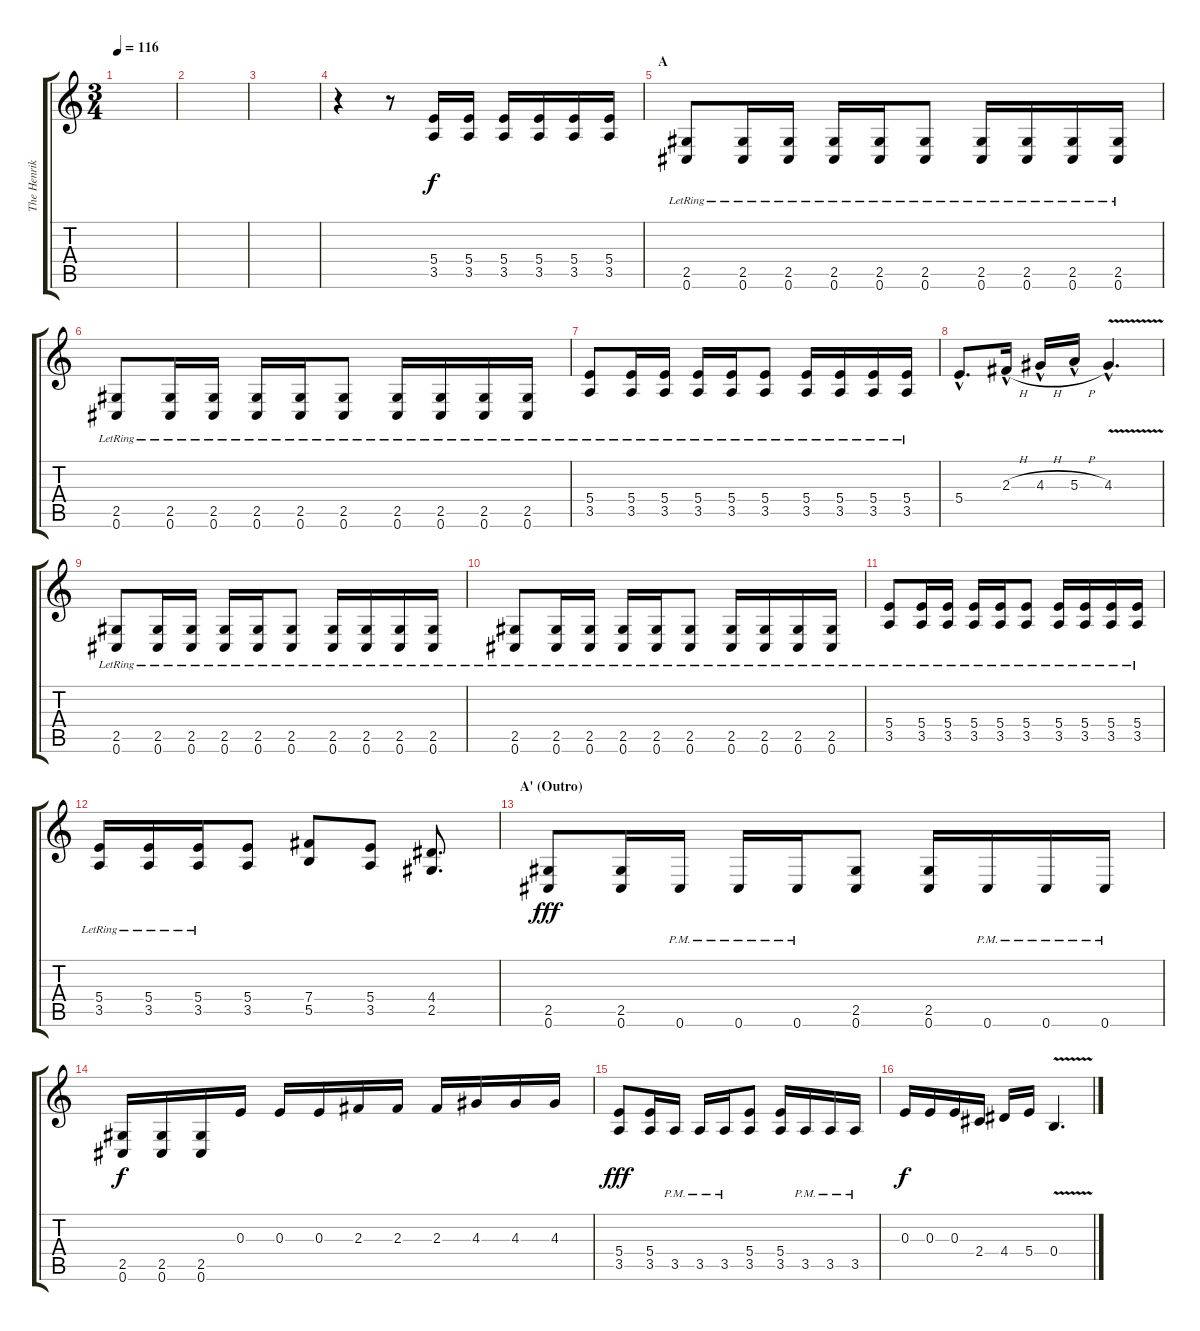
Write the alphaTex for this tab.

\track ("The Henriksson" "The Henrik") {instrument distortionguitar}
\staff {score tabs}
\tuning (Db4 Ab3 E3 B2 Gb2 Db2) {hide}
\ts (3 4)
\tempo 116
\clef g2
\ks c
|
|
|
r.4 r.8 (5.4 3.5).16{instrument distortionguitar} (5.4 3.5).16 (5.4 3.5).16 (5.4 3.5).16 (5.4 3.5).16 (5.4 3.5).16 |
\section ("" "A")
(2.5{lr} 0.6{lr}).8 (2.5{lr} 0.6{lr}).16 (2.5{lr} 0.6{lr}).16 (2.5{lr} 0.6{lr}).16 (2.5{lr} 0.6{lr}).16 (2.5{lr} 0.6{lr}).8 (2.5{lr} 0.6{lr}).16 (2.5{lr} 0.6{lr}).16 (2.5{lr} 0.6{lr}).16 (2.5{lr} 0.6{lr}).16 |
(2.5{lr} 0.6{lr}).8 (2.5{lr} 0.6{lr}).16 (2.5{lr} 0.6{lr}).16 (2.5{lr} 0.6{lr}).16 (2.5{lr} 0.6{lr}).16 (2.5{lr} 0.6{lr}).8 (2.5{lr} 0.6{lr}).16 (2.5{lr} 0.6{lr}).16 (2.5{lr} 0.6{lr}).16 (2.5{lr} 0.6).16 |
(5.4{lr} 3.5{lr}).8 (5.4{lr} 3.5{lr}).16 (5.4{lr} 3.5{lr}).16 (5.4{lr} 3.5{lr}).16 (5.4{lr} 3.5{lr}).16 (5.4{lr} 3.5{lr}).8 (5.4{lr} 3.5{lr}).16 (5.4{lr} 3.5{lr}).16 (5.4{lr} 3.5{lr}).16 (5.4{lr} 3.5{lr}).16 |
5.4{hac}.8{d instrument overdrivenguitar} 2.3{h hac}.16{volume 15 instrument distortionguitar} 4.3{h hac}.16 5.3{h hac}.16 4.3{v hac}.4{d} |
(2.5{lr} 0.6{lr}).8{volume 13} (2.5{lr} 0.6{lr}).16 (2.5{lr} 0.6{lr}).16 (2.5{lr} 0.6{lr}).16 (2.5{lr} 0.6{lr}).16 (2.5{lr} 0.6{lr}).8 (2.5{lr} 0.6{lr}).16 (2.5{lr} 0.6{lr}).16 (2.5{lr} 0.6{lr}).16 (2.5{lr} 0.6{lr}).16 |
(2.5{lr} 0.6{lr}).8 (2.5{lr} 0.6{lr}).16 (2.5{lr} 0.6{lr}).16 (2.5{lr} 0.6{lr}).16 (2.5{lr} 0.6{lr}).16 (2.5{lr} 0.6{lr}).8 (2.5{lr} 0.6{lr}).16 (2.5{lr} 0.6{lr}).16 (2.5{lr} 0.6{lr}).16 (2.5{lr} 0.6).16 |
(5.4{lr} 3.5{lr}).8 (5.4{lr} 3.5{lr}).16 (5.4{lr} 3.5{lr}).16 (5.4{lr} 3.5{lr}).16 (5.4{lr} 3.5{lr}).16 (5.4{lr} 3.5{lr}).8 (5.4{lr} 3.5{lr}).16 (5.4{lr} 3.5{lr}).16 (5.4{lr} 3.5{lr}).16 (5.4{lr} 3.5{lr}).16 |
(5.4{lr} 3.5{lr}).16 (5.4{lr} 3.5{lr}).16 (5.4{lr} 3.5{lr}).16 (5.4 3.5).8{dy f} (7.4 5.5).8{instrument overdrivenguitar} (5.4 3.5).8 (4.4 2.5).8{d} |
\section ("" "A' (Outro)")
(2.5 0.6).8{dy fff instrument overdrivenguitar} (2.5 0.6).16 0.6{pm}.16 0.6{pm}.16 0.6{pm}.16 (2.5 0.6).8 (2.5 0.6).16 0.6{pm}.16 0.6{pm}.16 0.6{pm}.16 |
(2.5 0.6).16{dy f} (2.5 0.6).16 (2.5 0.6).16 0.3.16 0.3.16 0.3.16 2.3.16 2.3.16 2.3.16 4.3.16 4.3.16 4.3.16 |
(5.4 3.5).8{dy fff} (5.4 3.5).16 3.5{pm}.16 3.5{pm}.16 3.5{pm}.16 (5.4 3.5).8 (5.4 3.5).16 3.5{pm}.16 3.5{pm}.16 3.5{pm}.16 |
0.3.16{dy f} 0.3.16 0.3.16 2.4.16 4.4.16 5.4.16 0.4{v}.4{d}
